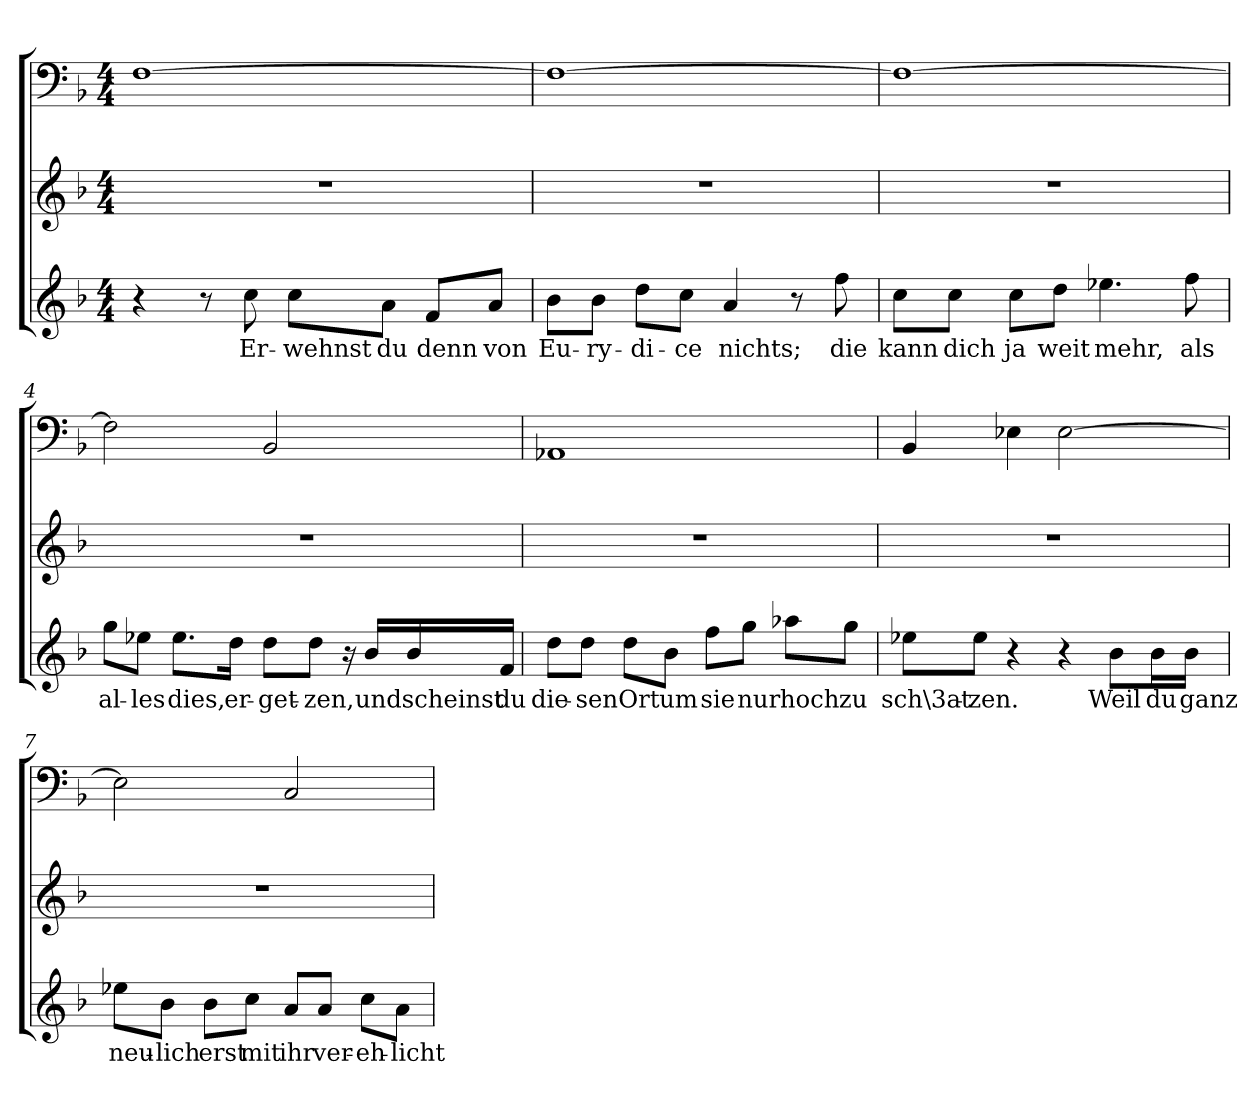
**kern	**text	**kern	**kern
*part3	*part3	*part2	*part1
*staff3	*staff3	*staff2	*staff1
*clefG2	*	*clefG2	*clefF4
*k[b-]	*	*k[b-]	*k[b-]
*F:	*	*F:	*F:
*M4/4	*	*M4/4	*M4/4
=1	=1	=1	=1
4r	.	1r	[1F\
8r	.	.	.
8cc\	Er-	.	.
8cc\L	-wehnst	.	.
8a\J	du	.	.
8f/L	denn	.	.
8a/J	von	.	.
=2	=2	=2	=2
8b-\L	Eu-	1r	1F\_
8b-\J	-ry-	.	.
8dd\L	-di-	.	.
8cc\J	-ce	.	.
4a/	nichts;	.	.
8r	.	.	.
8ff\	die	.	.
=3	=3	=3	=3
8cc\L	kann	1r	1F\_
8cc\J	dich	.	.
8cc\L	ja	.	.
8dd\J	weit	.	.
4.ee-X\	mehr,	.	.
8ff\	als	.	.
=4	=4	=4	=4
8gg\L	al-	1r	2F\]
8ee-X\J	-les	.	.
8.ee-\L	dies,	.	.
16dd\Jk	er-	.	.
8dd\L	-get-	.	2BB-/
8dd\J	-zen,	.	.
16r	.	.	.
16b-/LL	und	.	.
16b-/	scheinst	.	.
16f/JJ	du	.	.
=5	=5	=5	=5
8dd\L	die-	1r	1AA-X/
8dd\J	-sen	.	.
8dd\L	Ort	.	.
8b-\J	um	.	.
8ff\L	sie	.	.
8gg\J	nur	.	.
8aa-X\L	hoch	.	.
8gg\J	zu	.	.
=6	=6	=6	=6
8ee-X\L	sch\3at-	1r	4BB-/
8ee-\J	-zen.	.	.
4r	.	.	4E-X\
4r	.	.	[2E-\
8b-\L	Weil	.	.
16b-\L	du	.	.
16b-\JJ	ganz	.	.
=7	=7	=7	=7
8ee-X\L	neu-	1r	2E-\]
8b-\J	-lich	.	.
8b-\L	erst	.	.
8cc\J	mit	.	.
8a/L	ihr	.	2C/
8a/J	ver-	.	.
8cc\L	-eh-	.	.
8a\J	-licht	.	.
=	=	=	=
*-	*-	*-	*-
